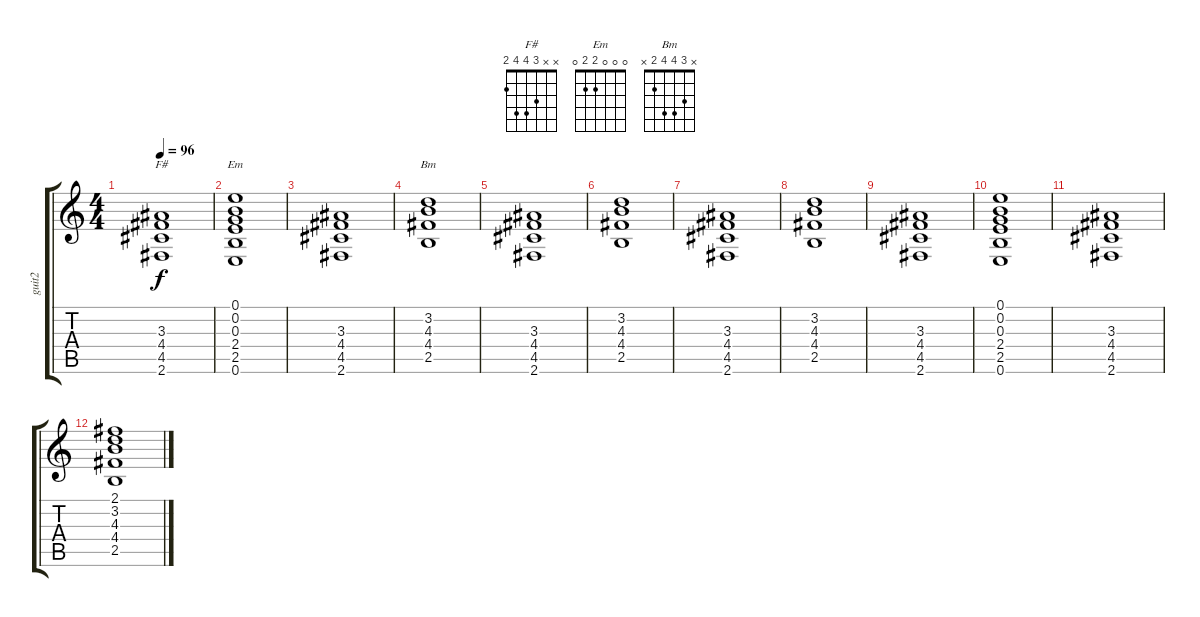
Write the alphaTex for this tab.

\track ("guit2" "guit2") {instrument acousticguitarsteel}
\staff {score tabs}
\tuning (E4 B3 G3 D3 A2 E2) {hide}
\chord ("F#" x x 3 4 4 2)
\chord ("Em" 0 0 0 2 2 0)
\chord ("Bm" x 3 4 4 2 x)
\ts (4 4)
\tempo 96
\clef g2
\ks c
(3.3 4.4 4.5 2.6).1{ch "F#" dy f} |
(0.1 0.2 0.3 2.4 2.5 0.6).1{ch "Em"} |
(3.3 4.4 4.5 2.6).1 |
(3.2 4.3 4.4 2.5).1{ch "Bm"} |
(3.3 4.4 4.5 2.6).1 |
(3.2 4.3 4.4 2.5).1 |
(3.3 4.4 4.5 2.6).1 |
(3.2 4.3 4.4 2.5).1 |
(3.3 4.4 4.5 2.6).1 |
(0.1 0.2 0.3 2.4 2.5 0.6).1 |
(3.3 4.4 4.5 2.6).1 |
(2.1 3.2 4.3 4.4 2.5).1
